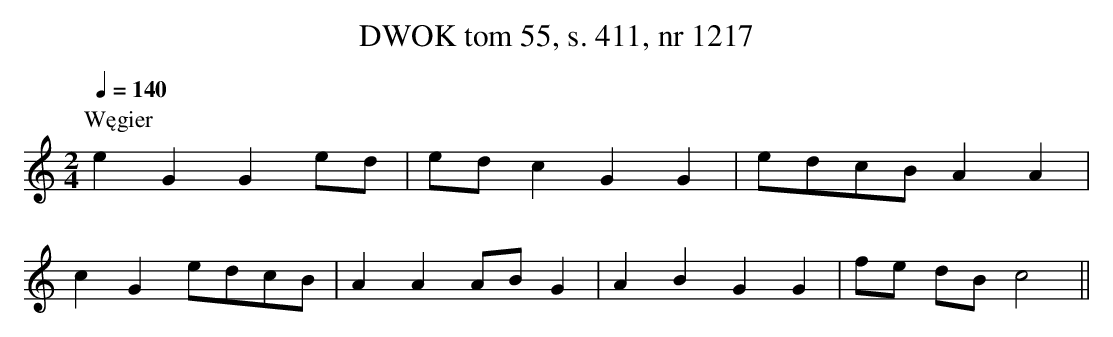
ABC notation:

X:1
T: DWOK tom 55, s. 411, nr 1217
L:1/8
M:2/4
K:C
P:Węgier
Q:1/4=140
e2G2G2ed|edc2G2G2|edcB A2A2|
c2G2edcB|A2A2 ABG2|A2B2G2G2|fe dBc4||
